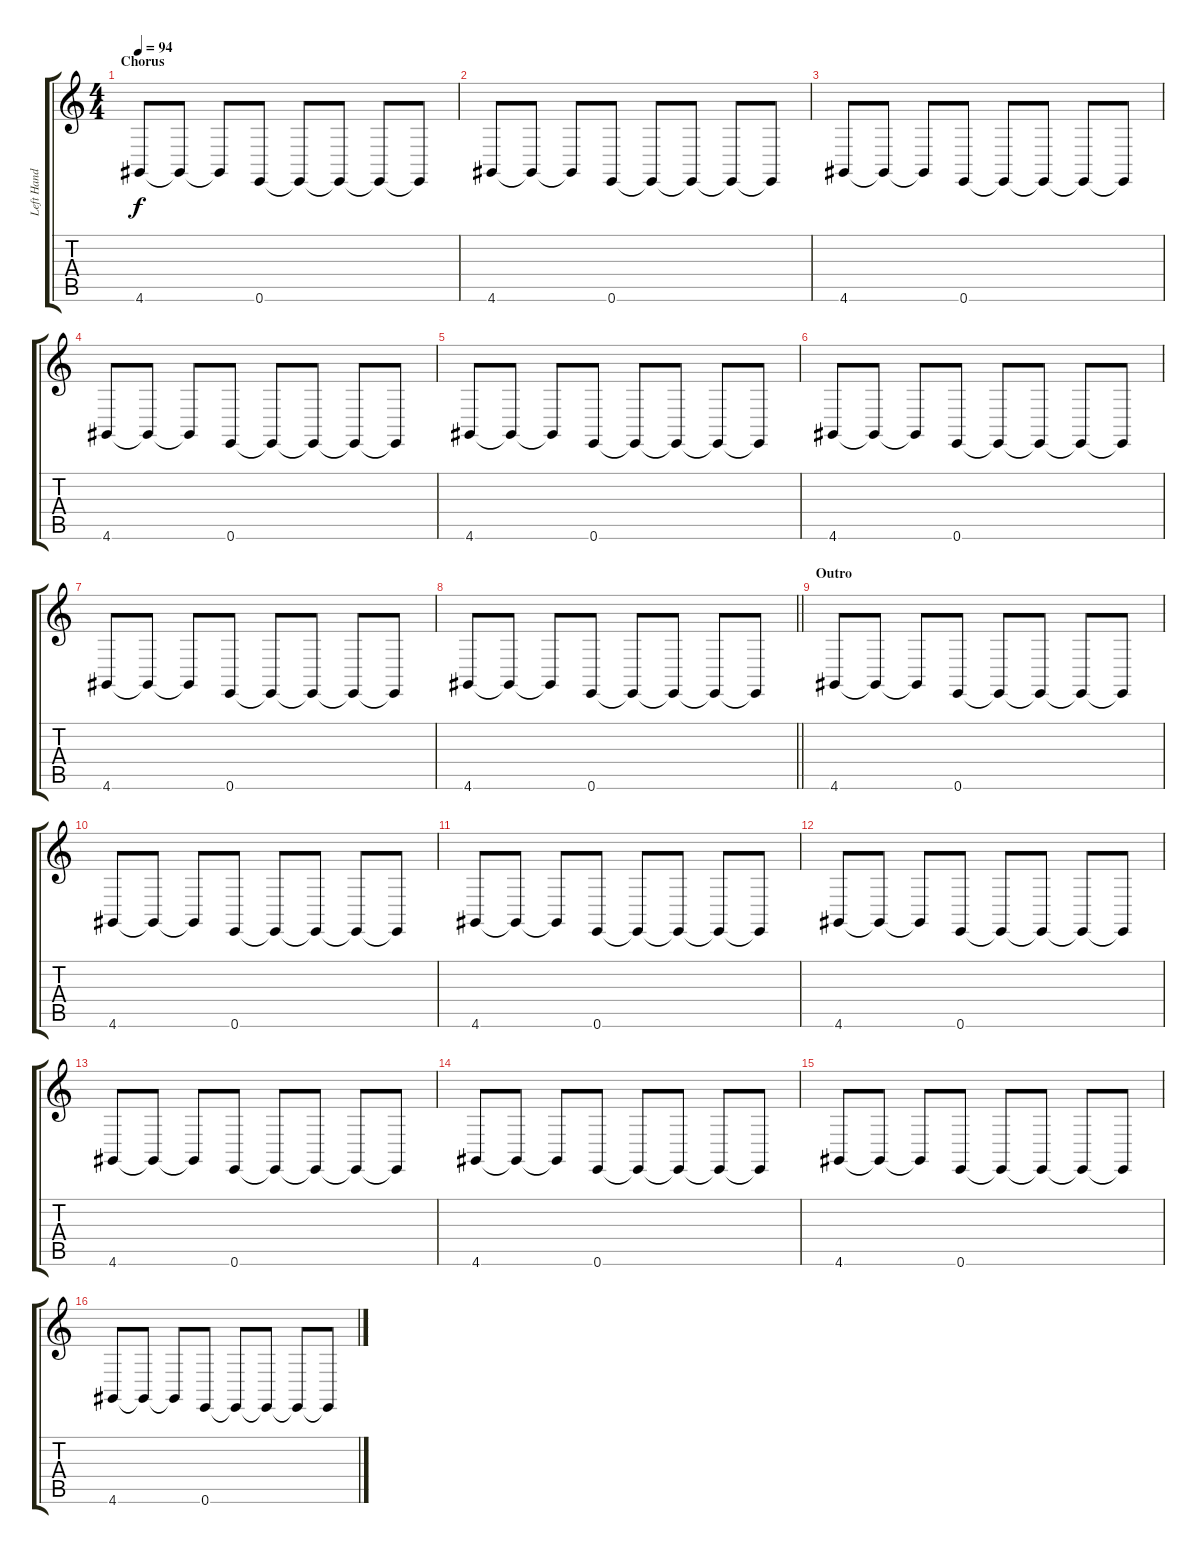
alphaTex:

\track ("Left Hand" "Left Hand") {instrument acousticgrandpiano}
\staff {score tabs}
\tuning (E4 B3 G3 D3 A2 E2) {hide}
\ts (4 4)
\section ("" "Chorus")
\tempo 94
\clef g2
\ks c
4.6.8{dy f} 4.6{t}.8 4.6{t}.8 0.6.8 0.6{t}.8 0.6{t}.8 0.6{t}.8 0.6{t}.8 |
4.6.8 4.6{t}.8 4.6{t}.8 0.6.8 0.6{t}.8 0.6{t}.8 0.6{t}.8 0.6{t}.8 |
4.6.8 4.6{t}.8 4.6{t}.8 0.6.8 0.6{t}.8 0.6{t}.8 0.6{t}.8 0.6{t}.8 |
4.6.8 4.6{t}.8 4.6{t}.8 0.6.8 0.6{t}.8 0.6{t}.8 0.6{t}.8 0.6{t}.8 |
4.6.8 4.6{t}.8 4.6{t}.8 0.6.8 0.6{t}.8 0.6{t}.8 0.6{t}.8 0.6{t}.8 |
4.6.8 4.6{t}.8 4.6{t}.8 0.6.8 0.6{t}.8 0.6{t}.8 0.6{t}.8 0.6{t}.8 |
4.6.8 4.6{t}.8 4.6{t}.8 0.6.8 0.6{t}.8 0.6{t}.8 0.6{t}.8 0.6{t}.8 |
\barLineRight lightlight
4.6.8 4.6{t}.8 4.6{t}.8 0.6.8 0.6{t}.8 0.6{t}.8 0.6{t}.8 0.6{t}.8 |
\section ("" "Outro")
4.6.8 4.6{t}.8 4.6{t}.8 0.6.8 0.6{t}.8 0.6{t}.8 0.6{t}.8 0.6{t}.8 |
4.6.8 4.6{t}.8 4.6{t}.8 0.6.8 0.6{t}.8 0.6{t}.8 0.6{t}.8 0.6{t}.8 |
4.6.8 4.6{t}.8 4.6{t}.8 0.6.8 0.6{t}.8 0.6{t}.8 0.6{t}.8 0.6{t}.8 |
4.6.8 4.6{t}.8 4.6{t}.8 0.6.8 0.6{t}.8 0.6{t}.8 0.6{t}.8 0.6{t}.8 |
4.6.8 4.6{t}.8 4.6{t}.8 0.6.8 0.6{t}.8 0.6{t}.8 0.6{t}.8 0.6{t}.8 |
4.6.8 4.6{t}.8 4.6{t}.8 0.6.8 0.6{t}.8 0.6{t}.8 0.6{t}.8 0.6{t}.8 |
4.6.8 4.6{t}.8 4.6{t}.8 0.6.8 0.6{t}.8 0.6{t}.8 0.6{t}.8 0.6{t}.8 |
4.6.8 4.6{t}.8 4.6{t}.8 0.6.8 0.6{t}.8 0.6{t}.8 0.6{t}.8 0.6{t}.8
